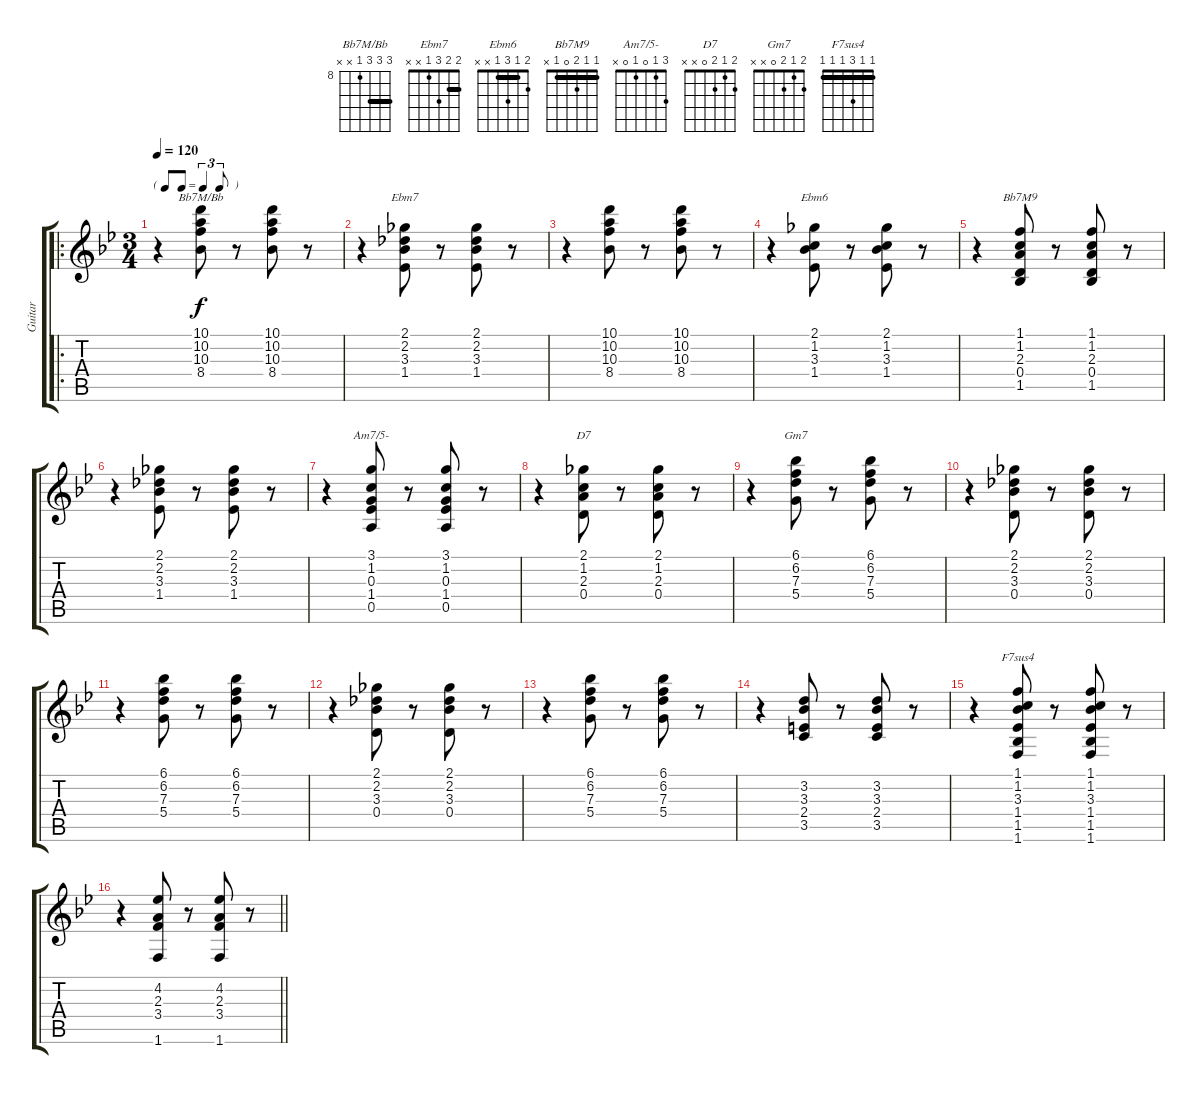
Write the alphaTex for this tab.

\track ("Guitar" "Guitar") {instrument electricguitarjazz}
\staff {score tabs}
\tuning (E4 B3 G3 D3 A2 E2) {hide}
\chord ("Bb7M/Bb" 10 10 10 8 x x) {firstfret 8 barre 10}
\chord ("Ebm7" 2 2 3 1 x x) {barre 2}
\chord ("Ebm6" 2 1 3 1 x x) {barre 1}
\chord ("Bb7M9" 1 1 2 0 1 x) {barre 1}
\chord ("Am7/5-" 3 1 0 1 0 x)
\chord ("D7" 2 1 2 0 x x)
\chord ("Gm7" 2 1 2 0 x x)
\chord ("F7sus4" 1 1 3 1 1 1) {barre 1}
\ro
\ts (3 4)
\tf triplet8th
\tempo 120
\clef g2
\ks bb
r.4{dy f instrument electricguitarjazz} (10.1 10.2 10.3 8.4).8{ch "Bb7M/Bb"} r.8 (10.1 10.2 10.3 8.4).8 r.8 |
r.4 (2.1 2.2 3.3 1.4).8{ch "Ebm7"} r.8 (2.1 2.2 3.3 1.4).8 r.8 |
r.4 (10.1 10.2 10.3 8.4).8 r.8 (10.1 10.2 10.3 8.4).8 r.8 |
r.4 (2.1 1.2 3.3 1.4).8{ch "Ebm6"} r.8 (2.1 1.2 3.3 1.4).8 r.8 |
r.4 (1.1 1.2 2.3 0.4 1.5).8{ch "Bb7M9"} r.8 (1.1 1.2 2.3 0.4 1.5).8 r.8 |
r.4 (2.1 2.2 3.3 1.4).8 r.8 (2.1 2.2 3.3 1.4).8 r.8 |
r.4 (3.1 1.2 0.3 1.4 0.5).8{ch "Am7/5-"} r.8 (3.1 1.2 0.3 1.4 0.5).8 r.8 |
r.4 (2.1 1.2 2.3 0.4).8{ch "D7"} r.8 (2.1 1.2 2.3 0.4).8 r.8 |
r.4 (6.1 6.2 7.3 5.4).8{ch "Gm7"} r.8 (6.1 6.2 7.3 5.4).8 r.8 |
r.4 (2.1 2.2 3.3 0.4).8 r.8 (2.1 2.2 3.3 0.4).8 r.8 |
r.4 (6.1 6.2 7.3 5.4).8 r.8 (6.1 6.2 7.3 5.4).8 r.8 |
r.4 (2.1 2.2 3.3 0.4).8 r.8 (2.1 2.2 3.3 0.4).8 r.8 |
r.4 (6.1 6.2 7.3 5.4).8 r.8 (6.1 6.2 7.3 5.4).8 r.8 |
r.4 (3.2 3.3 2.4 3.5).8 r.8 (3.2 3.3 2.4 3.5).8 r.8 |
r.4 (1.1 1.2 3.3 1.4 1.5 1.6).8{ch "F7sus4"} r.8 (1.1 1.2 3.3 1.4 1.5 1.6).8 r.8 |
\barLineRight lightlight
r.4 (4.2 2.3 3.4 1.6).8 r.8 (4.2 2.3 3.4 1.6).8 r.8
